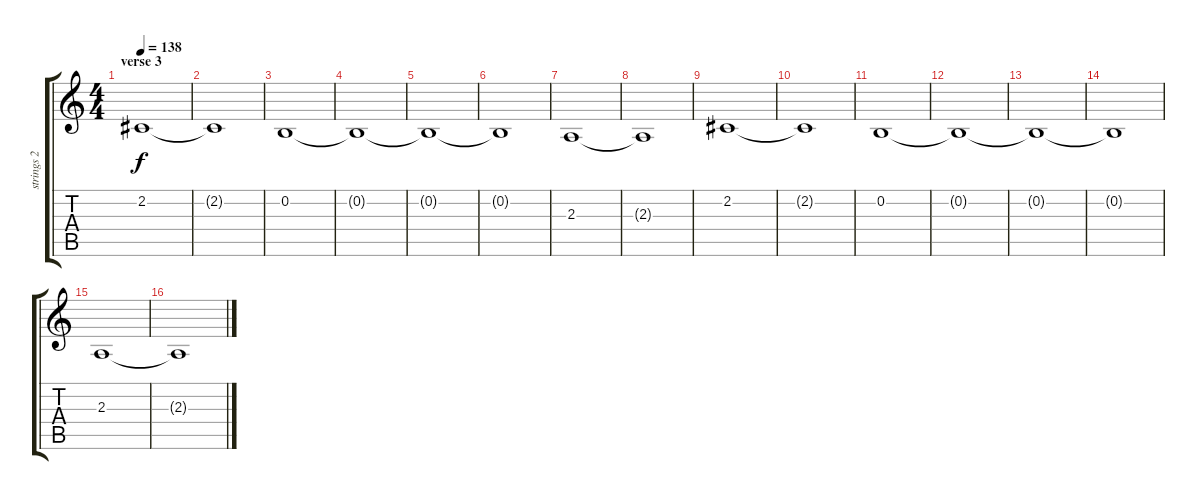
\track ("strings 2" "strings 2") {instrument synthstrings1}
\staff {score tabs}
\tuning (E4 B3 G3 D3 A2 E2) {hide}
\ts (4 4)
\section ("" "verse 3")
\tempo 138
\clef g2
\ks c
2.2.1{dy f volume 9} |
2.2{t}.1 |
0.2.1 |
0.2{t}.1 |
0.2{t}.1 |
0.2{t}.1 |
2.3.1 |
2.3{t}.1 |
2.2.1 |
2.2{t}.1 |
0.2.1 |
0.2{t}.1 |
0.2{t}.1 |
0.2{t}.1 |
2.3.1 |
2.3{t}.1
